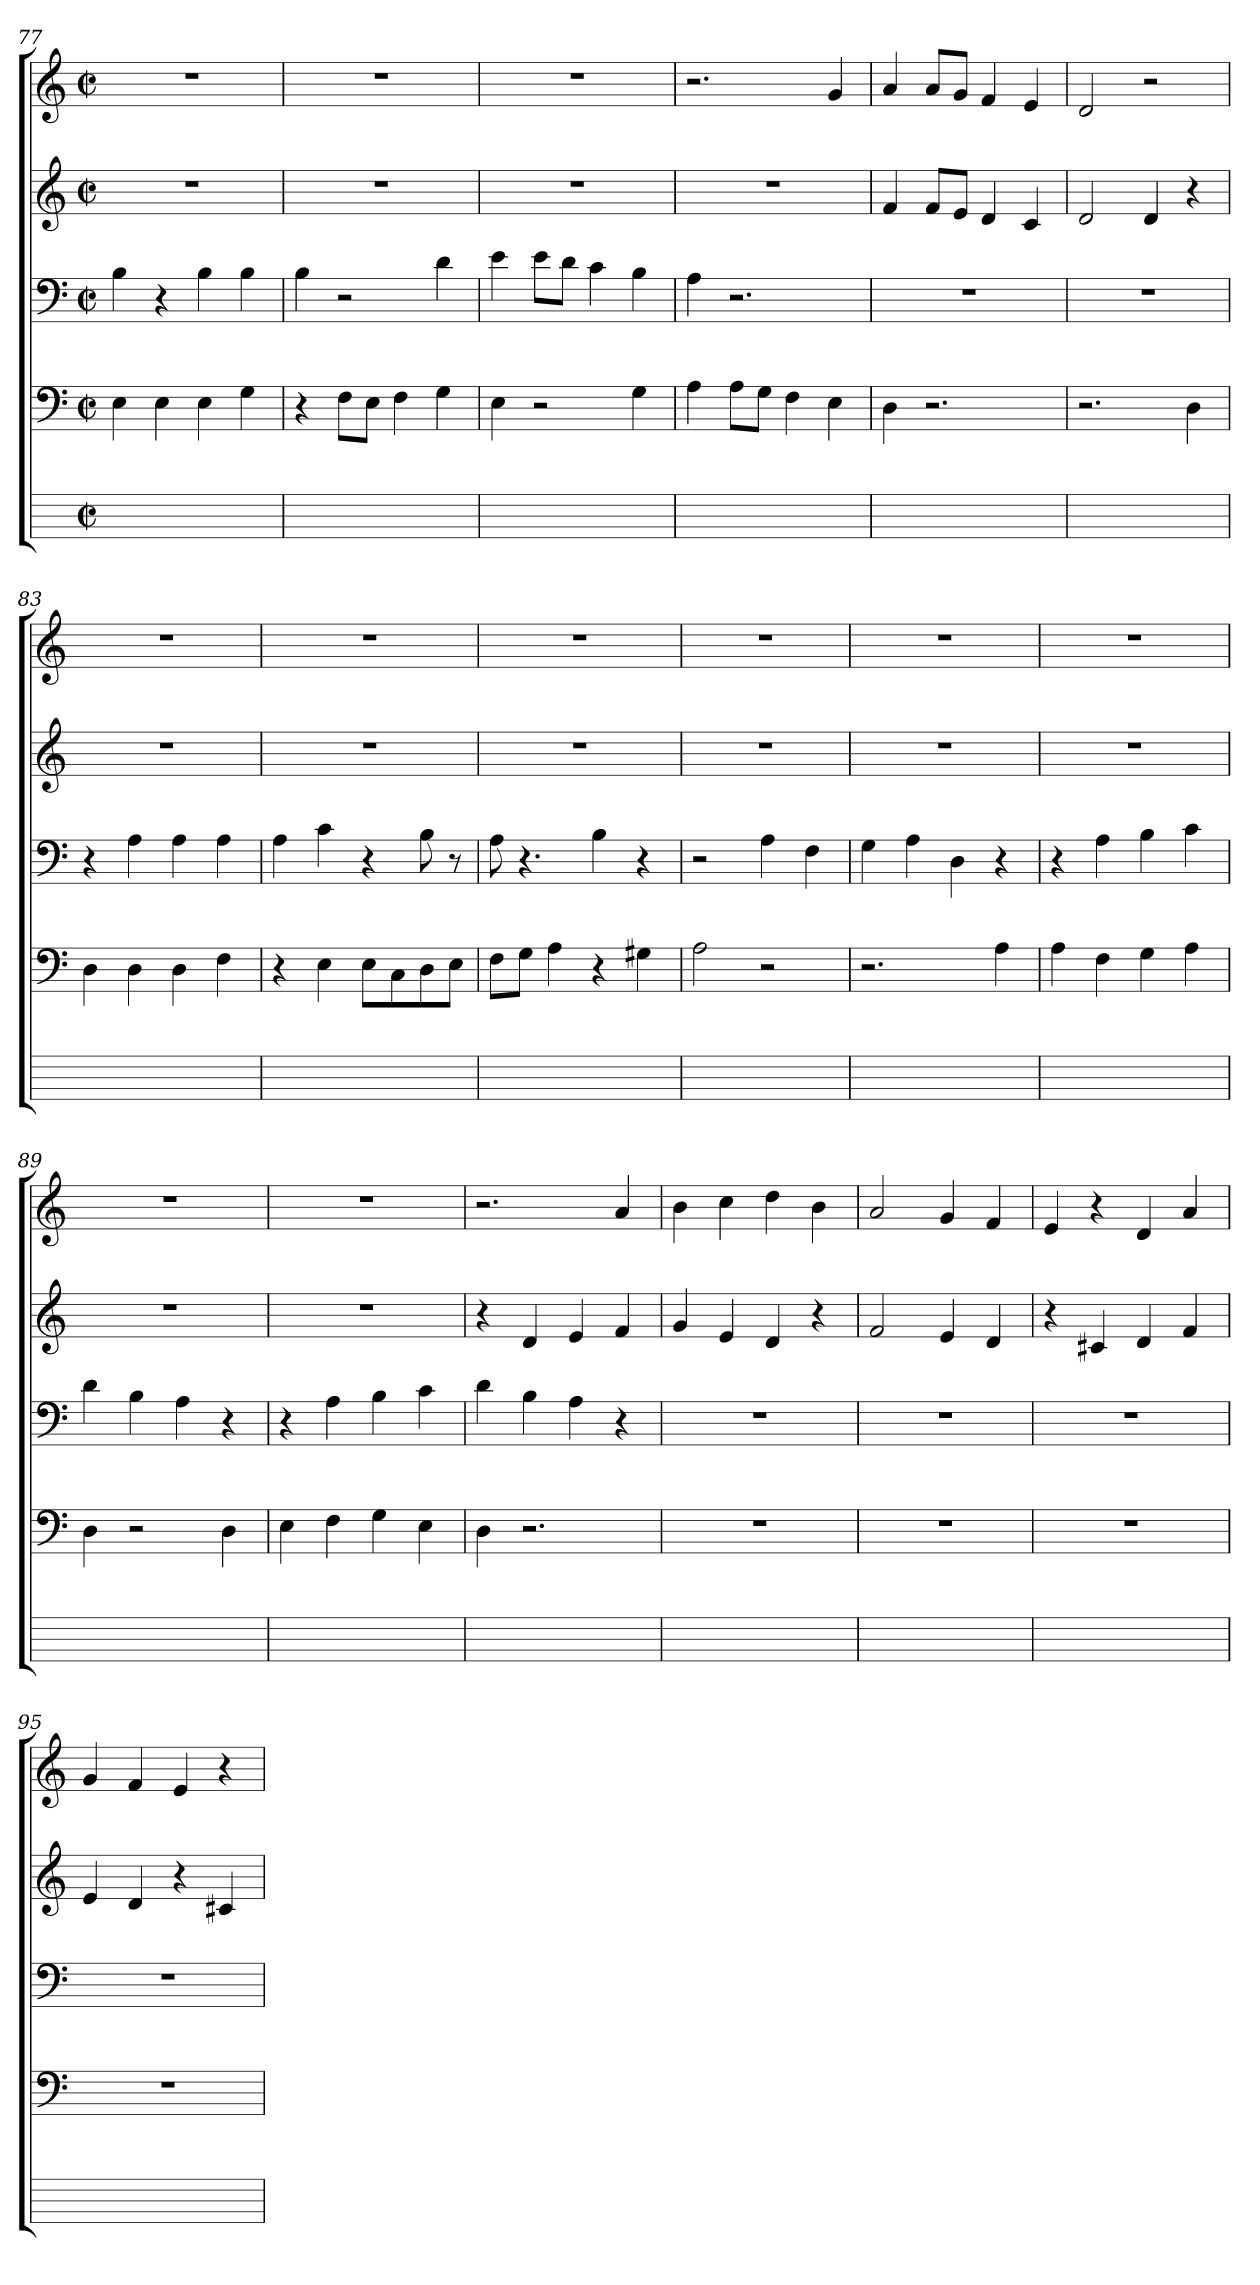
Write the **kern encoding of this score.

**kern	**kern	**kern	**kern	**kern
*part5	*part4	*part3	*part2	*part1
*staff5	*staff4	*staff3	*staff2	*staff1
*	*clefF4	*clefF4	*clefG2	*clefG2
*	*k[]	*k[]	*k[]	*k[]
*	*C:	*C:	*C:	*C:
*M2/2	*M2/2	*M2/2	*M2/2	*M2/2
*met(c|)	*met(c|)	*met(c|)	*met(c|)	*met(c|)
=77	=77	=77	=77	=77
1ryy	4Ei	4B	1r	1r
.	4E	4r	.	.
.	4E	4Bi	.	.
.	4G	4B	.	.
=78	=78	=78	=78	=78
1ryy	4r	4B	1r	1r
.	8FL	2r	.	.
.	8EJ	.	.	.
.	4F	.	.	.
.	4G	4d	.	.
=79	=79	=79	=79	=79
1ryy	4E	4e	1r	1r
.	2r	8ejL	.	.
.	.	8dJ	.	.
.	.	4c	.	.
.	4G	4B	.	.
=80	=80	=80	=80	=80
1ryy	4A	4A	1r	2.r
.	8AjL	2.r	.	.
.	8GJ	.	.	.
.	4F	.	.	.
.	4E	.	.	4g
=81	=81	=81	=81	=81
1ryy	4D	1r	4f	4a
.	2.r	.	8fiL	8aiL
.	.	.	8eJ	8gJ
.	.	.	4d	4f
.	.	.	4cZ	4e
=82	=82	=82	=82	=82
1ryy	2.r	1r	2d	2d
.	.	.	4di	2r
.	4D	.	4r	.
=83	=83	=83	=83	=83
1ryy	4D	4r	1r	1r
.	4D	4A	.	.
.	4D	4A	.	.
.	4F	4A	.	.
=84	=84	=84	=84	=84
1ryy	4r	4A	1r	1r
.	4E	4c	.	.
.	8EjL	4r	.	.
.	8C	.	.	.
.	8D	8B	.	.
.	8EJ	8r	.	.
=85	=85	=85	=85	=85
1ryy	8FL	8A	1r	1r
.	8GJ	4.r	.	.
.	4A	.	.	.
.	4r	4B	.	.
.	4G#X	4r	.	.
=86	=86	=86	=86	=86
1ryy	2A	2r	1r	1r
.	2r	4A	.	.
.	.	4F	.	.
=87	=87	=87	=87	=87
1ryy	2.r	4G	1r	1r
.	.	4A	.	.
.	.	4D	.	.
.	4A	4r	.	.
=88	=88	=88	=88	=88
1ryy	4A	4r	1r	1r
.	4F	4A	.	.
.	4G	4B	.	.
.	4A	4c	.	.
=89	=89	=89	=89	=89
1ryy	4D	4d	1r	1r
.	2r	4B	.	.
.	.	4A	.	.
.	4D	4r	.	.
=90	=90	=90	=90	=90
1ryy	4E	4r	1r	1r
.	4F	4A	.	.
.	4G	4B	.	.
.	4E	4c	.	.
=91	=91	=91	=91	=91
1ryy	4D	4d	4r	2.r
.	2.r	4B	4d	.
.	.	4A	4e	.
.	.	4r	4f	4a
=92	=92	=92	=92	=92
1ryy	1r	1r	4g	4b
.	.	.	4e	4cc
.	.	.	4d	4dd
.	.	.	4r	4b
=93	=93	=93	=93	=93
1ryy	1r	1r	2f	2a
.	.	.	4e	4g
.	.	.	4d	4f
=94	=94	=94	=94	=94
1ryy	1r	1r	4r	4e
.	.	.	4c#X	4r
.	.	.	4d	4d
.	.	.	4f	4a
=95	=95	=95	=95	=95
1ryy	1r	1r	4e	4g
.	.	.	4d	4f
.	.	.	4r	4e
.	.	.	4c#X	4r
=	=	=	=	=
*-	*-	*-	*-	*-
